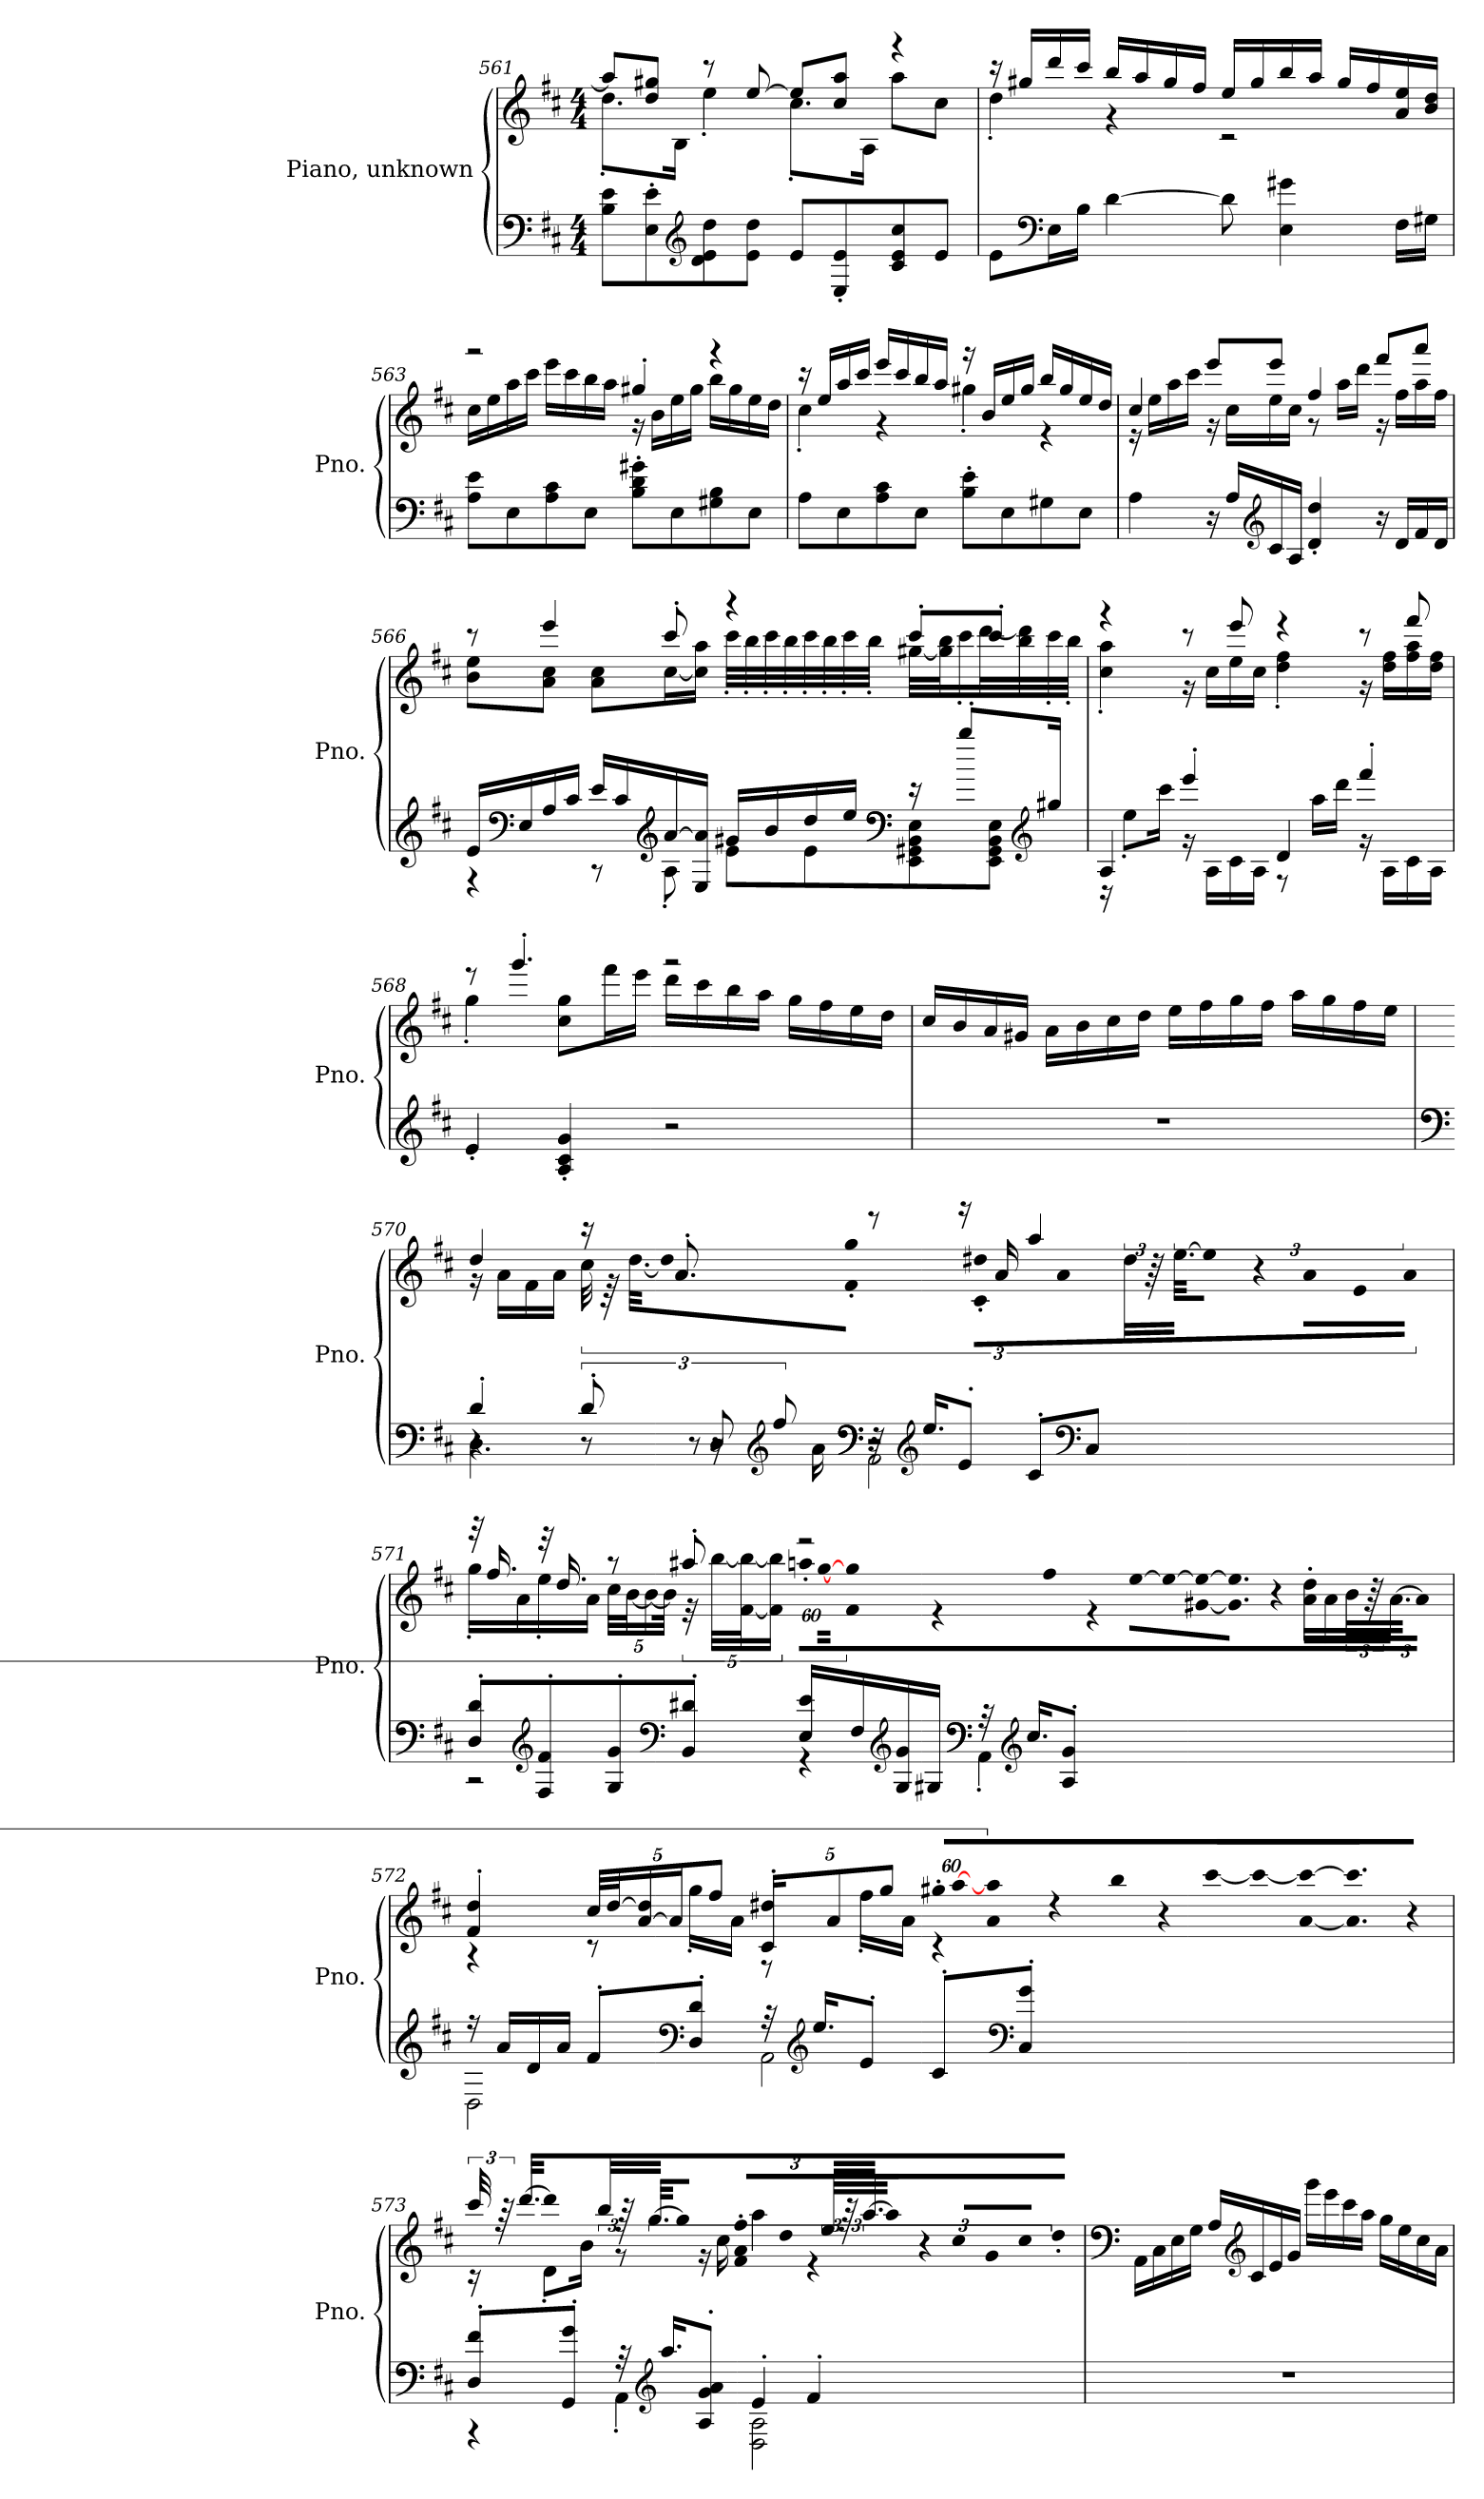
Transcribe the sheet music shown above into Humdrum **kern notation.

**kern	**kern
*part1	*part1
*staff2	*staff1
*I"Piano, unknown	*
*I'Pno.	*
*clefF4	*clefG2
*k[f#c#]	*k[f#c#]
*M4/4	*M4/4
=561	=561
*	*^
8B\ 8e\L	8aa/L]	8.dd'\L
8E\' 8e\'	8dd/ 8gg#X/J	.
.	.	16B\Jk
*clefG2	*	*
8d\ 8e\ 8dd\	8r	4ee'\
8e\ 8dd\J	[8ee/	.
8e/L	8ee/L]	8.cc#'\L
8E/' 8e/'	8cc#/ 8aa/J	.
.	.	16A\Jk
8c#/ 8e/ 8cc#/	4r	8aa\L
8e/J	.	8cc#\J
!!LO:LB:g=z	!!
=562	=562	=562
8e\L	16r	4dd'\
.	16gg#X/LL	.
*clefF4	*	*
16E\L	16ddd/	.
16B\JJ	16ccc#/JJ	.
[4d\	16bb/LL	4r
.	16aa/	.
.	16gg#/	.
.	16ff#/JJ	.
8d\]	16ee/LL	2r
.	16gg#/	.
4E\ 4g#X\	16bb/	.
.	16aa/JJ	.
.	16gg#/LL	.
.	16ff#/	.
16F#\LL	16a/ 16ee/	.
16G#X\JJ	16b/ 16dd/JJ	.
=563	=563	=563
8A\ 8e\L	2r	16cc#\LL
.	.	16ee\
8E\	.	16aa\
.	.	16ccc#\JJ
8A\ 8c#\	.	16eee\LL
.	.	16ccc#\
8E\J	.	16bb\
.	.	16aa\JJ
8B\' 8d\' 8g#X\'L	4gg#X'/	16r
.	.	16b\LL
8E\	.	16ee\
.	.	16gg#\JJ
8G#X\ 8B\	4r	16bb\LL
.	.	16gg#\
8E\J	.	16ee\
.	.	16dd\JJ
!!LO:LB:g=z	!!
=564	=564	=564
8A\L	16r	4cc#'\
.	16ee/LL	.
8E\	16aa/	.
.	16ccc#/JJ	.
8A\ 8c#\	16eee/LL	4r
.	16ccc#/	.
8E\J	16bb/	.
.	16aa/JJ	.
8B\' 8e\'L	16r	4gg#X'\
.	16b/LL	.
8E\	16ee/	.
.	16gg#/JJ	.
8G#X\	16bb/LL	4r
.	16gg#/	.
8E\J	16ee/	.
.	16dd/JJ	.
=565	=565	=565
4A\	4cc#/	16r
.	.	16ee\LL
.	.	16aa\
.	.	16ccc#\JJ
16r	8eee/L	16r
16A/LL	.	16cc#\LL
*clefG2	*	*
16c#/	8eee/J	16ee\
16A/JJ	.	16cc#\JJ
4d/' 4dd/'	4ff#/	8r
.	.	16aa\LL
.	.	16ddd\JJ
16r	8fff#/L	16r
16d/LL	.	16ff#\LL
16f#/	8aaa/J	16aa\
16d/JJ	.	16ff#\JJ
!!LO:LB:g=z	!!
=566	=566	=566
*^	*	*
16e/LL	4r	8r	8b\ 8ee\L
*clefF4	*	*	*
16E/	.	.	.
16A/	.	4eee/	8a\ 8cc#\J
16c#/JJ	.	.	.
16e/LL	8r	.	8a\ 8cc#\L
16c#/	.	.	.
*clefG2	*	*	*
[16a/	8A'\	8ccc#'/	[16cc#\L
16E/ 16a/]JJ	.	.	16cc#\] 16aa\JJ
16g#X/LL	8e\L	4r	32ccc#'\LLL
.	.	.	32bb'\
16b/	.	.	32ccc#'\
.	.	.	32bb'\
16dd/	8e\	.	32ccc#'\
.	.	.	32bb'\
16ee/JJ	.	.	32ccc#'\
.	.	.	32bb'\JJJ
*clefF4	*	*	*
16r	8EE\ 8GG#X\ 8BB\ 8E\	8ccc#'/L	[32gg#X\LLL
.	.	.	32gg#\] 32bb\J
8bb'/L	.	.	16ccc#'\
.	8EE\ 8GG#\ 8BB\ 8E\J	8ccc#'/J	[32ddd\L
.	.	.	32bb\ 32ddd\]
*clefG2	*	*	*
16gg#X/Jk	.	.	32ccc#'\
.	.	.	32bb'\JJJ
!!LO:PB:g=z	!!
=567	=567	=567	=567
4A/	16r	4r	4cc#\' 4aa\'
.	8ee'\L	.	.
.	16ccc#\Jk	.	.
4eee'/	16r	8r	16r
.	16A\LL	.	16cc#\LL
.	16c#\	8eee/	16ee\
.	16A\JJ	.	16cc#\JJ
4d/	8r	4r	4dd\' 4ff#\'
.	16aa\LL	.	.
.	16ddd\JJ	.	.
4fff#'/	16r	8r	16r
.	16A\LL	.	16dd\ 16ff#\LL
.	16c#\	8fff#/	16ff#\ 16aa\
.	16A\JJ	.	16dd\ 16ff#\JJ
*v	*v	*	*
=568	=568	=568
4e'/	8r	4gg'\
.	4.ggg'/	.
4A/' 4c#/' 4g/'	.	8cc#\ 8gg\L
.	.	16fff#\L
.	.	16eee\JJ
2r	2r	16ddd\LL
.	.	16ccc#\
.	.	16bb\
.	.	16aa\JJ
.	.	16gg\LL
.	.	16ff#\
.	.	16ee\
.	.	16dd\JJ
*	*v	*v
!!LO:LB:g=z
=569	=569
1r	16cc#/LL
.	16b/
.	16a/
.	16g#X/JJ
.	16a\LL
.	16b\
.	16cc#\
.	16dd\JJ
.	16ee\LL
.	16ff#\
.	16gg\
.	16ff#\JJ
.	16aa\LL
.	16gg\
.	16ff#\
.	16ee\JJ
!!LO:LB:g=z
=570	=570
*clefF4	*
*^	*^
*	*^	*	*
4d'/	4.D\	4r	4dd/	16r
.	.	.	.	16a\LL
.	.	.	.	16f#\
.	.	.	.	16a\JJ
12d'/	.	8r	16r	48cc#\
.	.	.	.	96r
.	.	.	.	[48.dd\KLL
.	.	.	8.a'/	16dd\J]
12r	.	.	.	.
.	16r	8D/	.	8f#\' 8gg\'J
*clefG2	*	*	*	*
12ff#/	.	.	.	.
.	16a\	.	.	.
*clefF4	*	*	*	*
32r	2AA\	2r	8r	16c#\' 16dd#X\'LL
*clefG2	*	*	*	*
16.ee/KL	.	.	.	.
.	.	.	.	16a\
8e'/J	.	.	16r	48dd#\JJk
.	.	.	.	96r
.	.	.	.	[48.ee\KLL
.	.	.	16a/	16ee\JJ]
8c#'/L	.	.	4aa/	16r
.	.	.	.	16a\LL
*clefF4	*	*	*	*
8C#/J	.	.	.	16e\
.	.	.	.	16a\JJ
*	*v	*v	*	*
!!LO:LB:g=z	!!
=571	=571	=571	=571
8D/' 8d/'L	2r	32r	16gg'\LL
.	.	16.ff#/	.
.	.	.	16a\
*clefG2	*	*	*
8F#/' 8f#/'	.	32r	16ee'\
.	.	16.dd/	.
.	.	.	16a\JJ
8G/' 8g/'	.	8r	40cc#\LLL
.	.	.	[40b\J
.	.	.	20b\_
.	.	.	40b\JJk]
*clefF4	*	*	*
8BB/' 8d#X/'J	.	8aa#X'/	40r
.	.	.	[40bb\LLL
.	.	.	[40f#\ 40bb\_J
.	.	.	20f#\] 20bb\]JJ
!	!	!	!LO:N:vis=32
16E/ 16e/LL	4r	2r	1920%53aan'\LLL
!	!	!	!LO:N:vis=32
.	.	.	[1920%53gg\J
.	.	.	1920ryy
!	!	!	!LO:N:vis=16
.	.	.	1920%107f#\ 1920%107gg\]JJ
16F#/	.	.	.
!	!	!	!LO:N:vis=64
.	.	.	640%9r
*clefG2	*	*	*
16G/ 16g/	.	.	.
!	!	!	!LO:N:vis=64
.	.	.	640%9ff#\
!	!	!	!LO:N:vis=64
.	.	.	640%9r
!	!	!	!LO:N:vis=64
.	.	.	[640%9ee\LLLL
!	!	!	!LO:N:vis=64
.	.	.	640%9ee\_
!	!	!	!LO:N:vis=64
.	.	.	[640%9g#X\ 640%9ee\_J
16G#X/JJ	.	.	.
.	.	.	36.g#\] 36.ee\]JJJ
!	!	!	!LO:N:vis=64
.	.	.	640%9r
*clefF4	*	*	*
32r	4AA'\	.	.
.	.	.	16a\' 16dd\'LL
*clefG2	*	*	*
16.cc#/KL	.	.	.
.	.	.	16a\
8A/' 8g/'J	.	.	.
.	.	.	48b\JJk
.	.	.	96r
.	.	.	[48.a\KLL
.	.	.	16a\JJ]
640ryy	640ryy	640ryy	.
!!LO:LB:g=z	!!
=572	=572	=572	=572
16r	2D\	4f#/' 4dd/'	4r
16a/LL	.	.	.
16d/	.	.	.
16a/JJ	.	.	.
*	*	*Xbrackettup	*
8f#'/L	.	40cc#/LLL	8r
.	.	[40dd/J	.
.	.	[20a/ 20dd/]	.
.	.	20a/J]	.
*clefF4	*	*	*
8D/' 8d/'J	.	.	16gg'\LL
.	.	10ff#/J	.
.	.	.	16a\JJ
32r	2AA\	20c#/' 20dd#X/'KL	8r
*clefG2	*	*	*
16.ee/KL	.	.	.
.	.	10a/	.
8e'/J	.	.	16ff#'\LL
.	.	10gg/J	.
.	.	.	16a\JJ
*	*	*brackettup	*
!	!	!LO:N:vis=32	!
8c#'/L	.	1920%53gg#X'/LLL	4r
!	!	!LO:N:vis=32	!
.	.	[1920%53aa/J	.
.	.	1920ryy	.
!	!	!LO:N:vis=16	!
.	.	1920%107a/ 1920%107aa/]JJ	.
!	!	!LO:N:vis=64	!
.	.	640%9r	.
*clefF4	*	*	*
8C#/' 8g/'J	.	.	.
!	!	!LO:N:vis=64	!
.	.	640%9bb/	.
!	!	!LO:N:vis=64	!
.	.	640%9r	.
!	!	!LO:N:vis=64	!
.	.	[640%9ccc#/LLLL	.
!	!	!LO:N:vis=64	!
.	.	640%9ccc#/_	.
!	!	!LO:N:vis=64	!
.	.	[640%9a/ 640%9ccc#/_J	.
.	.	36.a/] 36.ccc#/]JJJ	.
!	!	!LO:N:vis=64	!
.	.	640%9r	.
640ryy	640ryy	.	640ryy
!!LO:LB:g=z	!!
=573	=573	=573	=573
8D/' 8f#/'L	4r	48ccc#/	16r
.	.	96r	.
.	.	[48.ddd/KLL	.
.	.	16ddd/]	8d'\L
8GG/' 8g/'J	.	48bb/JJk	.
.	.	96r	.
.	.	[48.gg/KLL	.
.	.	16gg/JJ]	16b\Jk
32r	4AA'\	16f#/' 16a/' 16ff#/'LL	8r
*clefG2	*	*	*
16.aa/KL	.	.	.
.	.	16dd/	.
8A/' 8g/' 8a/'J	.	48ee/JJk	16r
.	.	96r	.
.	.	[48.aa/KLL	.
.	.	16aa/JJ]	16cc#\
4e'/	2D\ 2A\	16r	4aa\
.	.	16cc#/LL	.
.	.	16g/	.
.	.	16cc#/JJ	.
4f#'/	.	4dd'/	4r
*v	*v	*	*
*	*v	*v
=574	=574
*	*clefF4
1r	16AA\LL
.	16C#\
.	16E\
.	16G\JJ
.	16A/LL
*	*clefG2
.	16c#/
.	16e/
.	16g/JJ
.	16ggg\LL
.	16eee\
.	16ccc#\
.	16aa\JJ
.	16gg\LL
.	16ee\
.	16cc#\
.	16a\JJ
=	=
*-	*-
